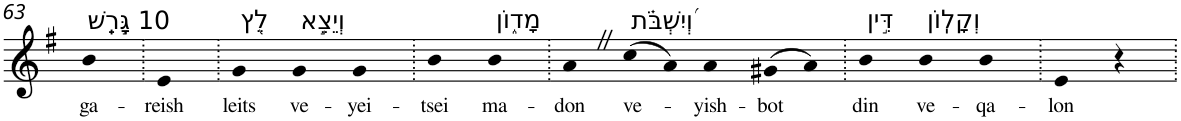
**kern	**text
*part1	*part1
*staff1	*staff1
*I"Piano	*
*I'Pno	*
!!LO:PB:g=z
*clefG2	*
*k[f#]	*
*G:	*
=63	=63
!LO:TX:a:t=10 גָּ֣רֵֽשׁ	!
!	!LO:LY:b
4b	ga-
=64.	=64.
!	!LO:LY:b
4e	-reish
=65.	=65.
!LO:TX:a:t=לֵ֭ץ	!
!	!LO:LY:b
4g	leits
!LO:TX:a:t=וְיֵצֵ֣א	!
!	!LO:LY:b
4g	ve-
!	!LO:LY:b
4g	-yei-
=66.	=66.
!	!LO:LY:b
4b	-tsei
!LO:TX:a:t=מָד֑וֹן	!
!	!LO:LY:b
4b	ma-
=67.	=67.
!	!LO:LY:b
4aZ	-don
!LO:TX:a:t=וְ֝יִשְׁבֹּ֗ת	!
!	!LO:LY:b
(>8cc	ve-
8a)	.
!	!LO:LY:b
4a	-yish-
!	!LO:LY:b
(>8g#X	-bot
8a)	.
=68.	=68.
!LO:TX:a:t=דִּ֣ין	!
!	!LO:LY:b
4b	din
!LO:TX:a:t=וְקָלֽוֹן	!
!	!LO:LY:b
4b	ve-
!	!LO:LY:b
4b	-qa-
=69.	=69.
!	!LO:LY:b
4e	-lon
4r	.
=.	=.
*-	*-
